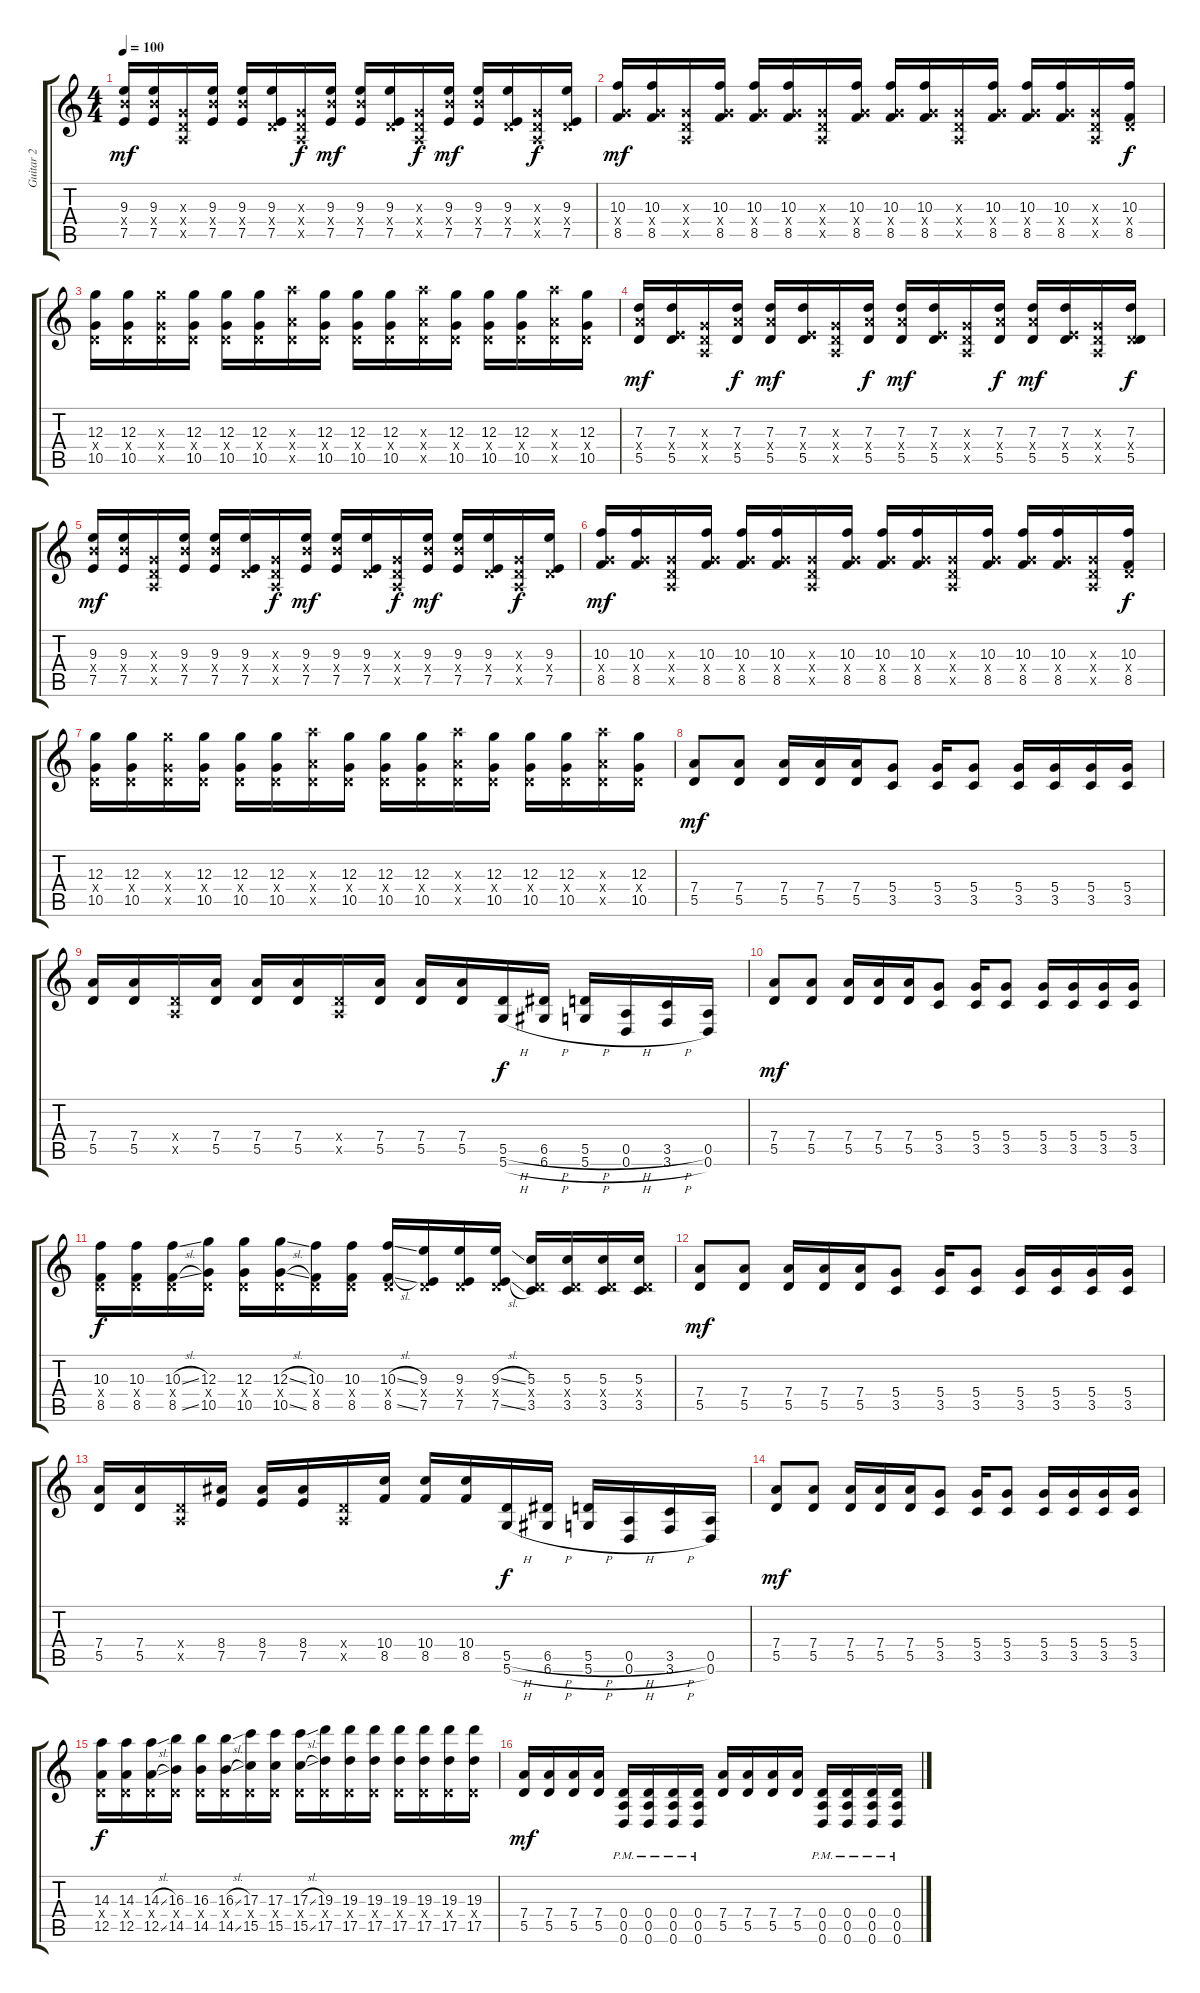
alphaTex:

\track ("Guitar 2" "Guitar 2") {instrument distortionguitar}
\staff {score tabs}
\tuning (E4 B3 G3 D3 A2 D2) {hide}
\ts (4 4)
\tempo 100
\clef g2
\ks c
(9.3 9.4{x} 7.5).16{dy mf} (9.3 9.4{x} 7.5).16 (0.3{x} 0.4{x} 0.5{x}).16 (9.3 9.4{x} 7.5).16 (9.3 9.4{x} 7.5).16 (9.3 0.4{x} 7.5).16 (0.3{x} 0.4{x} 0.5{x}).16{dy f} (9.3 9.4{x} 7.5).16{dy mf} (9.3 9.4{x} 7.5).16 (9.3 0.4{x} 7.5).16 (0.3{x} 0.4{x} 0.5{x}).16{dy f} (9.3 9.4{x} 7.5).16{dy mf} (9.3 9.4{x} 7.5).16 (9.3 0.4{x} 7.5).16 (0.3{x} 0.4{x} 0.5{x}).16{dy f} (9.3 0.4{x} 7.5).16 |
(10.3 5.4{x} 8.5).16{dy mf} (10.3 5.4{x} 8.5).16 (0.3{x} 0.4{x} 0.5{x}).16 (10.3 5.4{x} 8.5).16 (10.3 5.4{x} 8.5).16 (10.3 5.4{x} 8.5).16 (0.3{x} 0.4{x} 0.5{x}).16 (10.3 5.4{x} 8.5).16 (10.3 5.4{x} 8.5).16 (10.3 5.4{x} 8.5).16 (0.3{x} 0.4{x} 0.5{x}).16 (10.3 5.4{x} 8.5).16 (10.3 5.4{x} 8.5).16 (10.3 5.4{x} 8.5).16 (0.3{x} 0.4{x} 0.5{x}).16 (10.3 0.4{x} 8.5).16{dy f} |
(12.3 0.4{x} 10.5).16 (12.3 0.4{x} 10.5).16 (12.3{x} 0.4{x} 10.5{x}).16 (12.3 0.4{x} 10.5).16 (12.3 0.4{x} 10.5).16 (12.3 0.4{x} 10.5).16 (14.3{x} 0.4{x} 12.5{x}).16 (12.3 0.4{x} 10.5).16 (12.3 0.4{x} 10.5).16 (12.3 0.4{x} 10.5).16 (14.3{x} 0.4{x} 12.5{x}).16 (12.3 0.4{x} 10.5).16 (12.3 0.4{x} 10.5).16 (12.3 0.4{x} 10.5).16 (14.3{x} 0.4{x} 12.5{x}).16 (12.3 0.4{x} 10.5).16 |
(7.3 7.4{x} 5.5).16{dy mf} (7.3 2.4{x} 5.5).16 (0.3{x} 0.4{x} 0.5{x}).16 (7.3 7.4{x} 5.5).16{dy f} (7.3 7.4{x} 5.5).16{dy mf} (7.3 2.4{x} 5.5).16 (0.3{x} 0.4{x} 0.5{x}).16 (7.3 7.4{x} 5.5).16{dy f} (7.3 7.4{x} 5.5).16{dy mf} (7.3 2.4{x} 5.5).16 (0.3{x} 0.4{x} 0.5{x}).16 (7.3 7.4{x} 5.5).16{dy f} (7.3 7.4{x} 5.5).16{dy mf} (7.3 2.4{x} 5.5).16 (0.3{x} 0.4{x} 0.5{x}).16 (7.3 0.4{x} 5.5).16{dy f} |
(9.3 9.4{x} 7.5).16{dy mf} (9.3 9.4{x} 7.5).16 (0.3{x} 0.4{x} 0.5{x}).16 (9.3 9.4{x} 7.5).16 (9.3 9.4{x} 7.5).16 (9.3 0.4{x} 7.5).16 (0.3{x} 0.4{x} 0.5{x}).16{dy f} (9.3 9.4{x} 7.5).16{dy mf} (9.3 9.4{x} 7.5).16 (9.3 0.4{x} 7.5).16 (0.3{x} 0.4{x} 0.5{x}).16{dy f} (9.3 9.4{x} 7.5).16{dy mf} (9.3 9.4{x} 7.5).16 (9.3 0.4{x} 7.5).16 (0.3{x} 0.4{x} 0.5{x}).16{dy f} (9.3 0.4{x} 7.5).16 |
(10.3 5.4{x} 8.5).16{dy mf} (10.3 5.4{x} 8.5).16 (0.3{x} 0.4{x} 0.5{x}).16 (10.3 5.4{x} 8.5).16 (10.3 5.4{x} 8.5).16 (10.3 5.4{x} 8.5).16 (0.3{x} 0.4{x} 0.5{x}).16 (10.3 5.4{x} 8.5).16 (10.3 5.4{x} 8.5).16 (10.3 5.4{x} 8.5).16 (0.3{x} 0.4{x} 0.5{x}).16 (10.3 5.4{x} 8.5).16 (10.3 5.4{x} 8.5).16 (10.3 5.4{x} 8.5).16 (0.3{x} 0.4{x} 0.5{x}).16 (10.3 0.4{x} 8.5).16{dy f} |
(12.3 0.4{x} 10.5).16 (12.3 0.4{x} 10.5).16 (12.3{x} 0.4{x} 10.5{x}).16 (12.3 0.4{x} 10.5).16 (12.3 0.4{x} 10.5).16 (12.3 0.4{x} 10.5).16 (14.3{x} 0.4{x} 12.5{x}).16 (12.3 0.4{x} 10.5).16 (12.3 0.4{x} 10.5).16 (12.3 0.4{x} 10.5).16 (14.3{x} 0.4{x} 12.5{x}).16 (12.3 0.4{x} 10.5).16 (12.3 0.4{x} 10.5).16 (12.3 0.4{x} 10.5).16 (14.3{x} 0.4{x} 12.5{x}).16 (12.3 0.4{x} 10.5).16 |
(7.4 5.5).8{dy mf} (7.4 5.5).8 (7.4 5.5).16 (7.4 5.5).16 (7.4 5.5).16 (5.4 3.5).8 (5.4 3.5).16 (5.4 3.5).8 (5.4 3.5).16 (5.4 3.5).16 (5.4 3.5).16 (5.4 3.5).16 |
(7.4 5.5).16 (7.4 5.5).16 (0.4{x} 0.5{x}).16 (7.4 5.5).16 (7.4 5.5).16 (7.4 5.5).16 (0.4{x} 0.5{x}).16 (7.4 5.5).16 (7.4 5.5).16 (7.4 5.5).16 (5.5{h} 5.6{h}).16{dy f} (6.5{h} 6.6{h}).16 (5.5{h} 5.6{h}).16 (0.5{h} 0.6{h}).16 (3.5{h} 3.6{h}).16 (0.5 0.6).16 |
(7.4 5.5).8{dy mf} (7.4 5.5).8 (7.4 5.5).16 (7.4 5.5).16 (7.4 5.5).16 (5.4 3.5).8 (5.4 3.5).16 (5.4 3.5).8 (5.4 3.5).16 (5.4 3.5).16 (5.4 3.5).16 (5.4 3.5).16 |
(10.3 0.4{x} 8.5).16{dy f} (10.3 0.4{x} 8.5).16 (10.3{sl} 0.4{x} 8.5{sl}).16 (12.3 0.4{x} 10.5).16 (12.3 0.4{x} 10.5).16 (12.3{sl} 0.4{x} 10.5{sl}).16 (10.3 0.4{x} 8.5).16 (10.3 0.4{x} 8.5).16 (10.3{sl} 0.4{x} 8.5{sl}).16 (9.3 0.4{x} 7.5).16 (9.3 0.4{x} 7.5).16 (9.3{sl} 0.4{x} 7.5{sl}).16 (5.3 0.4{x} 3.5).16 (5.3 0.4{x} 3.5).16 (5.3 0.4{x} 3.5).16 (5.3 0.4{x} 3.5).16 |
(7.4 5.5).8{dy mf} (7.4 5.5).8 (7.4 5.5).16 (7.4 5.5).16 (7.4 5.5).16 (5.4 3.5).8 (5.4 3.5).16 (5.4 3.5).8 (5.4 3.5).16 (5.4 3.5).16 (5.4 3.5).16 (5.4 3.5).16 |
(7.4 5.5).16 (7.4 5.5).16 (0.4{x} 0.5{x}).16 (8.4 7.5).16 (8.4 7.5).16 (8.4 7.5).16 (0.4{x} 0.5{x}).16 (10.4 8.5).16 (10.4 8.5).16 (10.4 8.5).16 (5.5{h} 5.6{h}).16{dy f} (6.5{h} 6.6{h}).16 (5.5{h} 5.6{h}).16 (0.5{h} 0.6{h}).16 (3.5{h} 3.6{h}).16 (0.5 0.6).16 |
(7.4 5.5).8{dy mf} (7.4 5.5).8 (7.4 5.5).16 (7.4 5.5).16 (7.4 5.5).16 (5.4 3.5).8 (5.4 3.5).16 (5.4 3.5).8 (5.4 3.5).16 (5.4 3.5).16 (5.4 3.5).16 (5.4 3.5).16 |
(14.3 0.4{x} 12.5).16{dy f} (14.3 0.4{x} 12.5).16 (14.3{sl} 0.4{x} 12.5{sl}).16 (16.3 0.4{x} 14.5).16 (16.3 0.4{x} 14.5).16 (16.3{sl} 0.4{x} 14.5{sl}).16 (17.3 0.4{x} 15.5).16 (17.3 0.4{x} 15.5).16 (17.3{sl} 0.4{x} 15.5{sl}).16 (19.3 0.4{x} 17.5).16 (19.3 0.4{x} 17.5).16 (19.3 0.4{x} 17.5).16 (19.3 0.4{x} 17.5).16 (19.3 0.4{x} 17.5).16 (19.3 0.4{x} 17.5).16 (19.3 0.4{x} 17.5).16 |
(7.4 5.5).16{dy mf} (7.4 5.5).16 (7.4 5.5).16 (7.4 5.5).16 (0.4{pm} 0.5{pm} 0.6{pm}).16 (0.4{pm} 0.5{pm} 0.6{pm}).16 (0.4{pm} 0.5{pm} 0.6{pm}).16 (0.4{pm} 0.5{pm} 0.6{pm}).16 (7.4 5.5).16 (7.4 5.5).16 (7.4 5.5).16 (7.4 5.5).16 (0.4{pm} 0.5{pm} 0.6{pm}).16 (0.4{pm} 0.5{pm} 0.6{pm}).16 (0.4{pm} 0.5{pm} 0.6{pm}).16 (0.4{pm} 0.5{pm} 0.6{pm}).16
